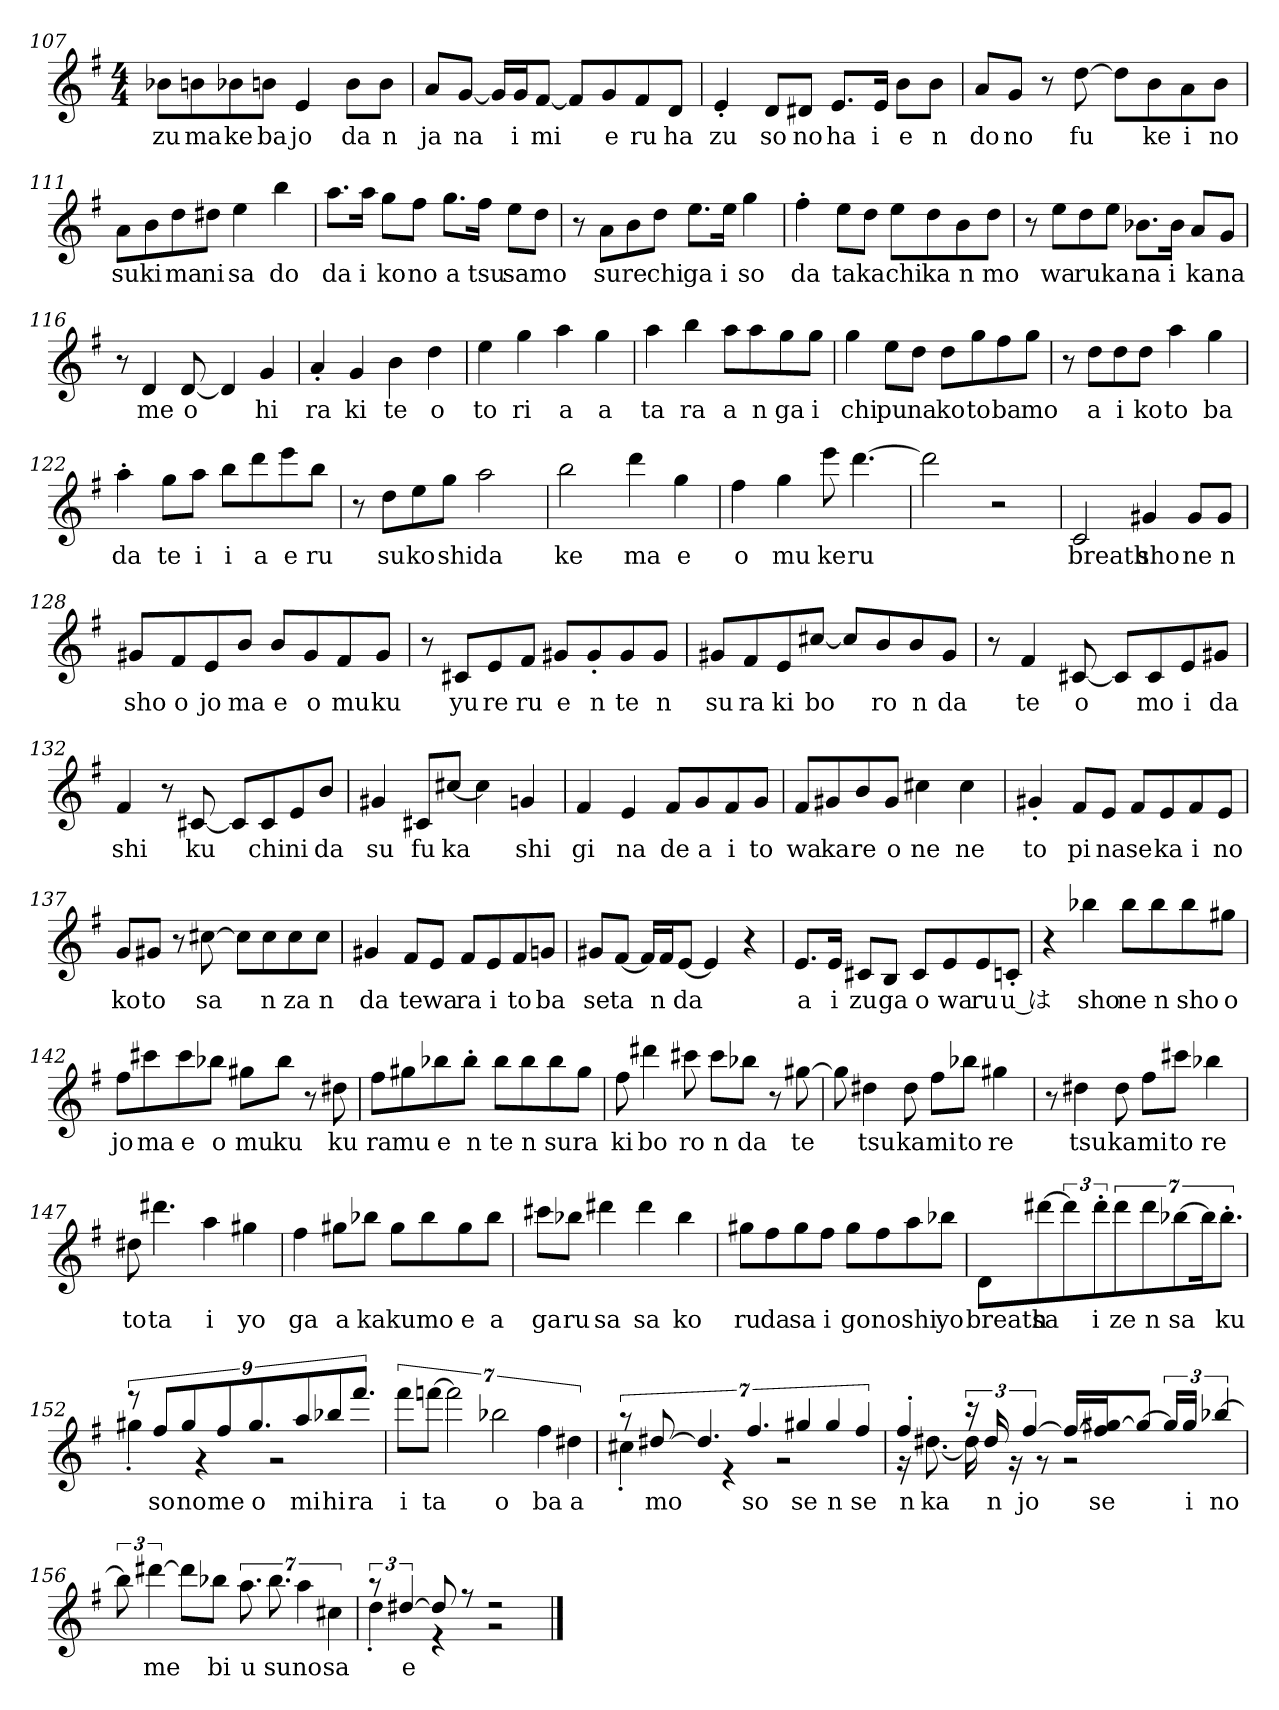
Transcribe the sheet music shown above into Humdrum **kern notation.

**kern	**text
*part1	*part1
*staff1	*staff1
*clefG2	*
*k[f#]	*
*M4/4	*
=107	=107
8b-XL	zu
8bn	ma
8b-X	ke
8bnJ	ba
4e	jo
8bL	da
8bJ	n
=108	=108
8aL	ja
[8gJ	na
16gLL]	.
16gJ	i
[8f#J	mi
8f#L]	.
8g	e
8f#	ru
8dJ	ha
=109	=109
4e'	zu
8dL	so
8d#XJ	no
8.eL	ha
16eJk	i
8bL	e
8bJ	n
=110	=110
8aL	do
8gJ	no
8r	.
[8dd	fu
8ddL]	.
8b	ke
8a	i
8bJ	no
=111	=111
8aL	su
8b	ki
8dd	ma
8dd#XJ	ni
4ee	sa
4bb	do
=112	=112
8.aaL	da
16aaJk	i
8ggL	ko
8ff#J	no
8.ggL	a
16ff#Jk	tsu
8eeL	sa
8ddJ	mo
=113	=113
8r	.
8aL	su
8b	re
8ddJ	chi
8.eeL	ga
16eeJk	i
4gg	so
=114	=114
4ff#'	da
8eeL	ta
8ddJ	ka
8eeL	chi
8dd	ka
8b	n
8ddJ	mo
=115	=115
8r	.
8eeL	wa
8dd	ru
8eeJ	ka
8.b-XL	na
16b-Jk	i
8aL	ka
8gJ	na
=116	=116
8r	.
4d	me
[8d	o
4d]	.
4g	hi
=117	=117
4a'	ra
4g	ki
4b	te
4dd	o
=118	=118
4ee	to
4gg	ri
4aa	a
4gg	a
=119	=119
4aa	ta
4bb	ra
8aaL	a
8aa	n
8gg	ga
8ggJ	i
=120	=120
4gg	chi
8eeL	pu
8ddJ	na
8ddL	ko
8gg	to
8ff#	ba
8ggJ	mo
=121	=121
8r	.
8ddL	a
8dd	i
8ddJ	ko
4aa	to
4gg	ba
=122	=122
4aa'	da
8ggL	te
8aaJ	i
8bbL	i
8ddd	a
8eee	e
8bbJ	ru
=123	=123
8r	.
8ddL	su
8ee	ko
8ggJ	shi
2aa	da
=124	=124
2bb	ke
4ddd	ma
4gg	e
=125	=125
4ff#	o
4gg	mu
8eee	ke
[4.ddd	ru
=126	=126
2ddd]	.
2r	.
=127	=127
2c	breath
4g#X	sho
8g#L	ne
8g#J	n
=128	=128
8g#XL	sho
8f#	o
8e	jo
8bJ	ma
8bL	e
8g#	o
8f#	mu
8g#J	ku
=129	=129
8r	.
8c#XL	yu
8e	re
8f#J	ru
8g#XL	e
8g#'	n
8g#	te
8g#J	n
=130	=130
8g#XL	su
8f#	ra
8e	ki
[8cc#XJ	bo
8cc#L]	.
8b	ro
8b	n
8g#J	da
=131	=131
8r	.
4f#	te
[8c#X	o
8c#L]	.
8c#	mo
8e	i
8g#XJ	da
=132	=132
4f#	shi
8r	.
[8c#X	ku
8c#L]	.
8c#	chi
8e	ni
8bJ	da
=133	=133
4g#X	su
8c#XL	fu
[8cc#XJ	ka
4cc#]	.
4gn	shi
=134	=134
4f#	gi
4e	na
8f#L	de
8g	a
8f#	i
8gJ	to
=135	=135
8f#L	wa
8g#X	ka
8b	re
8g#J	o
4cc#X	ne
4cc#	ne
=136	=136
4g#X'	to
8f#L	pi
8eJ	na
8f#L	se
8e	ka
8f#	i
8eJ	no
=137	=137
8gL	ko
8g#XJ	to
8r	.
[8cc#X	sa
8cc#L]	.
8cc#	n
8cc#	za
8cc#J	n
=138	=138
4g#X	da
8f#L	te
8eJ	wa
8f#L	ra
8e	i
8f#	to
8gnJ	ba
=139	=139
8g#XL	se
[8f#J	ta
16f#LL]	.
16f#J	n
[8eJ	da
4e]	.
4r	.
=140	=140
8.eL	a
16eJk	i
8c#XL	zu
8BJ	ga
8c#L	o
8e	wa
8e	ru
8cn'J	u は
=141	=141
4r	.
4bb-X	sho
8bb-L	ne
8bb-	n
8bb-	sho
8gg#XJ	o
=142	=142
8ff#L	jo
8ccc#X	ma
8ccc#	e
8bb-XJ	o
8gg#XL	mu
8bb-J	ku
8r	.
8dd#X	ku
=143	=143
8ff#L	ra
8gg#X	mu
8bb-X	e
8bb-'J	n
8bb-L	te
8bb-	n
8bb-	su
8gg#J	ra
=144	=144
8ff#	ki
4ddd#X	bo
8ccc#X	ro
8ccc#L	n
8bb-XJ	da
8r	.
[8gg#X	te
=145	=145
8gg#]	.
4dd#X	tsu
8dd#	ka
8ff#L	mi
8bb-XJ	to
4gg#X	re
=146	=146
8r	.
4dd#X	tsu
8dd#	ka
8ff#L	mi
8ccc#XJ	to
4bb-X	re
=147	=147
8dd#X	to
4.ddd#X	ta
4aa	i
4gg#X	yo
=148	=148
4ff#	ga
8gg#XL	a
8bb-XJ	ka
8gg#L	ku
8bb-	mo
8gg#	e
8bb-J	a
=149	=149
8ccc#XL	ga
8bb-XJ	ru
4ddd#X	sa
4ddd#	sa
4bb-	ko
=150	=150
8gg#XL	ru
8ff#	da
8gg#	sa
8ff#J	i
8gg#L	go
8ff#	no
8aa	shi
8bb-XJ	yo
=151	=151
8dL	breath
[8ddd#XJ	sa
6ddd#]	.
12ddd#'	i
7ddd#	ze
14ddd#	n
[7bb-X	sa
28bb-J]	.
14.bb-'J	ku
=152	=152
*^	*
9r	4gg#X'	.
9ff#L	.	so
9gg#	.	no
.	4r	.
9ff#	.	me
9.gg#	.	o
.	2r	.
9aa	.	mi
9bb-X	.	hi
9.fff#J	.	ra
*v	*v	*
=153	=153
14fff#L	i
[14fffnJ	ta
7%2fff]	.
7%2bb-X	o
7ff#	ba
7dd#X	a
=154	=154
*^	*
14r	4cc#X'	.
[14dd#XL	.	mo
7.dd#]	.	.
.	4r	.
7.ff#	.	so
.	2r	.
7gg#X	.	se
7gg#	.	n
7ff#	.	se
=155	=155	=155
4ff#'	16r	n
.	[8.dd#X	ka
24r	16dd#]	.
24dd#	.	n
.	16r	.
[6ff#	.	jo
.	8r	.
16ff#LL_	2r	.
16ff#] [16gg#XJ	.	se
8gg#J_	.	.
24gg#LL]	.	.
24gg#JJ	.	i
[6bb-X	.	no
*v	*v	*
=156	=156
12bb-]	.
[6ddd#X	me
8ddd#L]	.
8bb-XJ	bi
14.aaL	u
14.bb-	su
7aa	no
7cc#X	sa
=157	=157
*^	*
12r	4dd'	.
[6dd#X	.	e
8dd#]	4r	.
8r	.	.
2r	2r	.
*v	*v	*
==	==
*-	*-
